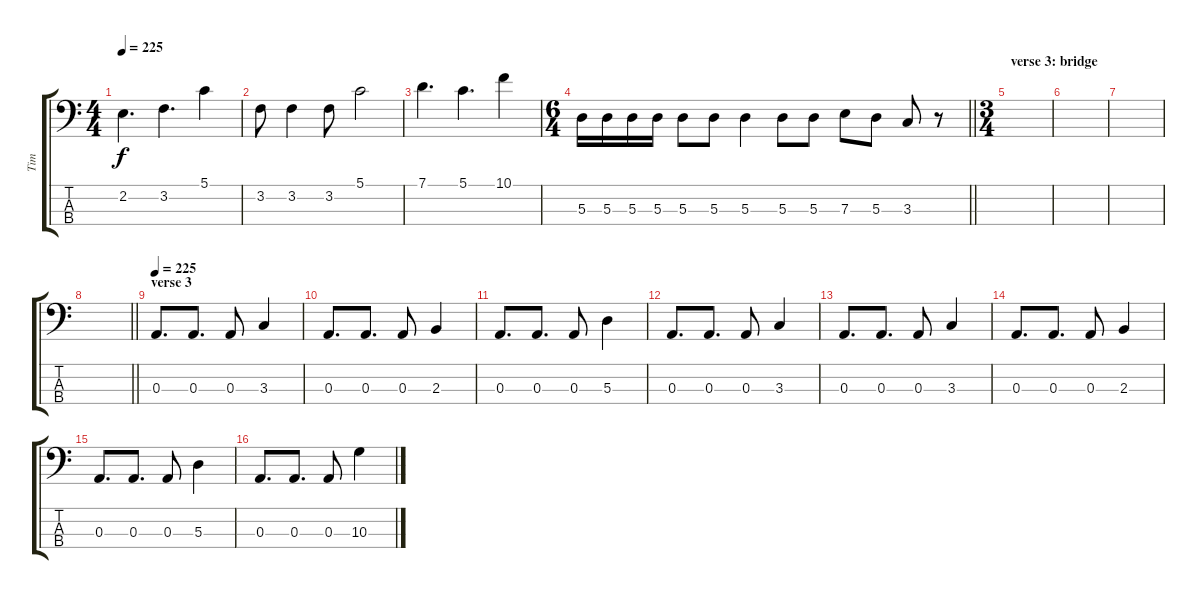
\track ("Tim" "Tim") {instrument electricbasspick}
\staff {score tabs}
\tuning (G2 D2 A1 E1) {hide}
\ts (4 4)
\tempo 225
\clef f4
\ks c
2.2.4{d dy f} 3.2.4{d} 5.1.4 |
3.2.8 3.2.4 3.2.8 5.1.2 |
7.1.4{d} 5.1.4{d} 10.1.4 |
\ts (6 4)
\barLineRight lightlight
5.3.16 5.3.16 5.3.16 5.3.16 5.3.8 5.3.8 5.3.4 5.3.8 5.3.8 7.3.8 5.3.8 3.3.8 r.8 |
\ts (3 4)
\section ("" "verse 3: bridge")
|
|
|
\barLineRight lightlight
|
\section ("" "verse 3")
\tempo 225
0.3.8{d} 0.3.8{d} 0.3.8 3.3.4 |
0.3.8{d} 0.3.8{d} 0.3.8 2.3.4 |
0.3.8{d} 0.3.8{d} 0.3.8 5.3.4 |
0.3.8{d} 0.3.8{d} 0.3.8 3.3.4 |
0.3.8{d} 0.3.8{d} 0.3.8 3.3.4 |
0.3.8{d} 0.3.8{d} 0.3.8 2.3.4 |
0.3.8{d} 0.3.8{d} 0.3.8 5.3.4 |
0.3.8{d} 0.3.8{d} 0.3.8 10.3.4
